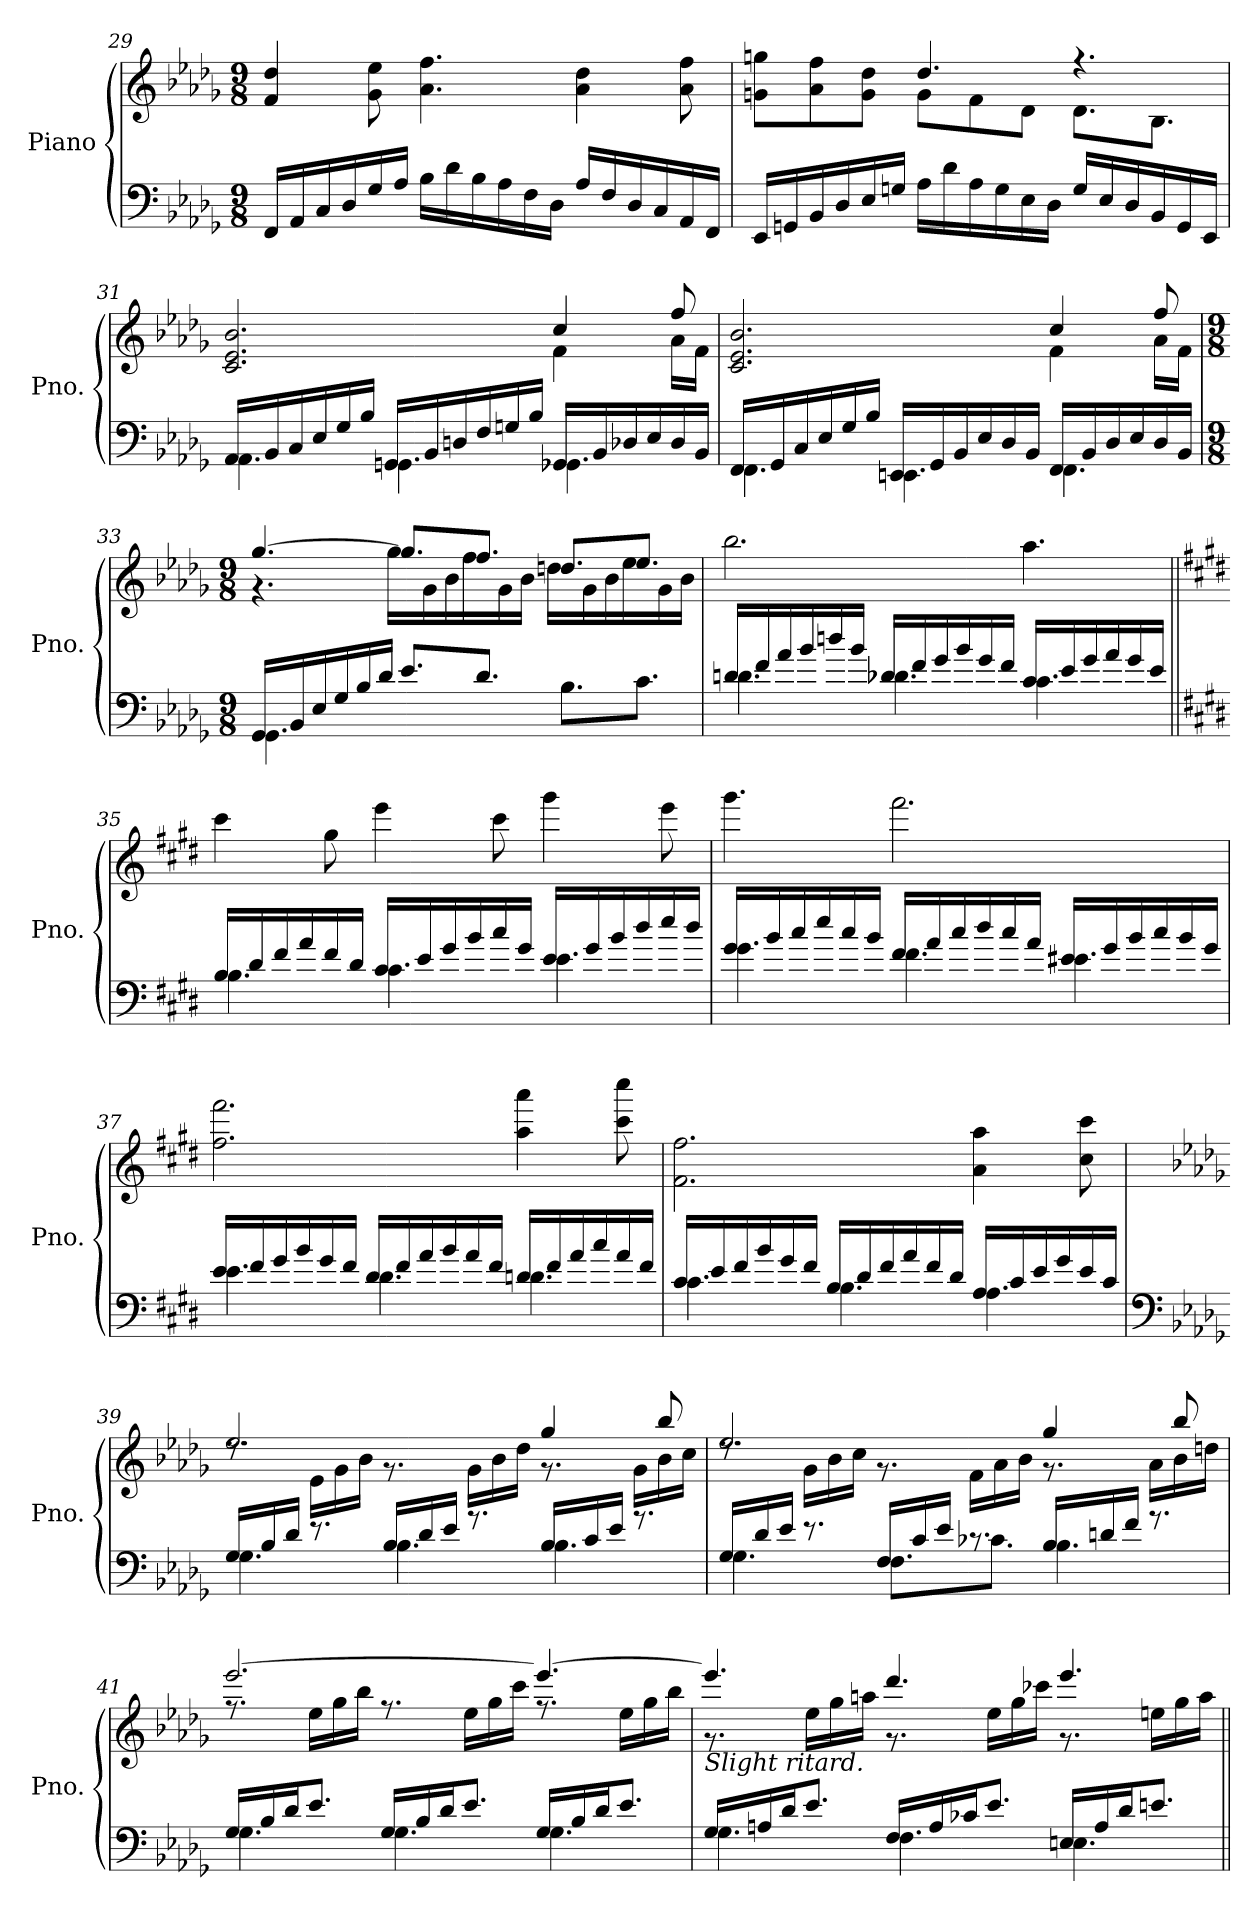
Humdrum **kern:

**kern	**kern
*part1	*part1
*staff2	*staff1
*I"Piano	*
*I'Pno.	*
!!LO:LB:g=z
*clefF4	*clefG2
*k[b-e-a-d-g-]	*k[b-e-a-d-g-]
*M9/8	*M9/8
=29	=29
16FF/LL	4f/ 4dd-/
16AA-/	.
16C/	.
16D-/	.
16G-/	8g-\ 8ee-\
16A-/JJ	.
16B-\LL	4.a-\ 4.ff\
16d-\	.
16B-\	.
16A-\	.
16F\	.
16D-\JJ	.
16A-/LL	4a-\ 4dd-\
16F/	.
16D-/	.
16C/	.
16AA-/	8a-\ 8ff\
16FF/JJ	.
=30	=30
*	*^
16EE-/LL	8gn\ 8ggn\L	4.ryy
16GGn/	.	.
16BB-/	8a-\ 8ff\	.
16D-/	.	.
16E-/	8g\ 8dd-\J	.
16Gn/JJ	.	.
16A-\LL	4.dd-/	8g\L
16d-\	.	.
16A-\	.	8f\
16G\	.	.
16E-\	.	8d-\J
16D-\JJ	.	.
16G/LL	4.r	8.d-\L
16E-/	.	.
16D-/	.	.
16BB-/	.	8.B-\J
16GG/	.	.
16EE-/JJ	.	.
=31	=31	=31
*^	*	*
16AA-/LL	4.AA-\	2.c/ 2.e-/ 2.b-/	2.ryy
16BB-/	.	.	.
16C/	.	.	.
16E-/	.	.	.
16G-/	.	.	.
16B-/JJ	.	.	.
16GGn/LL	4.GG\	.	.
16BB-/	.	.	.
16Dn/	.	.	.
16F/	.	.	.
16Gn/	.	.	.
16B-/JJ	.	.	.
16GG-X/LL	4.GG-\	4cc/	4f\
16BB-/	.	.	.
16D-X/	.	.	.
16E-/	.	.	.
16D-/	.	8ff/	16a-\LL
16BB-/JJ	.	.	16f\JJ
!!LO:LB:g=z	!!
=32	=32	=32	=32
16FF/LL	4.FF\	2.c/ 2.e-/ 2.b-/	2.ryy
16GG-/	.	.	.
16C/	.	.	.
16E-/	.	.	.
16G-/	.	.	.
16B-/JJ	.	.	.
16EEn/LL	4.EE\	.	.
16GG-/	.	.	.
16BB-/	.	.	.
16E-/	.	.	.
16D-/	.	.	.
16BB-/JJ	.	.	.
16FF/LL	4.FF\	4cc/	4f\
16BB-/	.	.	.
16D-/	.	.	.
16E-/	.	.	.
16D-/	.	8ff/	16a-\LL
16BB-/JJ	.	.	16f\JJ
=33	=33	=33	=33
*M9/8	*	*M9/8	*
16GG-/LL	4.GG-\	[4.gg-/	4.r
16BB-/	.	.	.
16E-/	.	.	.
16G-/	.	.	.
16B-/	.	.	.
16d-/JJ	.	.	.
8.e-/L	2.ryy	8.gg-/L]	16gg-\LL
.	.	.	16g-\
.	.	.	16b-\
8.d-/J	.	8.ff/J	16ff\
.	.	.	16g-\
.	.	.	16b-\JJ
8.B-\L	.	8.ddn/L	16dd\LL
.	.	.	16g-\
.	.	.	16b-\
8.c\J	.	8.ee-/J	16ee-\
.	.	.	16g-\
.	.	.	16b-\JJ
*	*	*v	*v
=34	=34	=34
16dn/LL	4.d\	2.bb-\
16f/	.	.
16a-/	.	.
16b-/	.	.
16ddn/	.	.
16b-/JJ	.	.
16d-X/LL	4.d-\	.
16f/	.	.
16g-/	.	.
16b-/	.	.
16g-/	.	.
16f/JJ	.	.
16c/LL	4.c\	4.aa-\
16e-/	.	.
16g-/	.	.
16a-/	.	.
16g-/	.	.
16e-/JJ	.	.
!!LO:LB:g=z
=35||	=35||	=35||
*k[f#c#g#d#]	*	*k[f#c#g#d#]
16B/LL	4.B\	4ccc#\
16d#/	.	.
16f#/	.	.
16a/	.	.
16f#/	.	8gg#\
16d#/JJ	.	.
16c#/LL	4.c#\	4eee\
16e/	.	.
16g#/	.	.
16b/	.	.
16cc#/	.	8ccc#\
16g#/JJ	.	.
16e/LL	4.e\	4ggg#\
16g#/	.	.
16b/	.	.
16dd#/	.	.
16ee/	.	8eee\
16dd#/JJ	.	.
=36	=36	=36
16g#/LL	4.g#\	4.ggg#\
16b/	.	.
16cc#/	.	.
16ee/	.	.
16cc#/	.	.
16b/JJ	.	.
16f#/LL	4.f#\	2.fff#\
16a/	.	.
16cc#/	.	.
16dd#/	.	.
16cc#/	.	.
16a/JJ	.	.
16e#X/LL	4.e#\	.
16g#/	.	.
16b/	.	.
16cc#/	.	.
16b/	.	.
16g#/JJ	.	.
=37	=37	=37
16e/LL	4.e\	2.ff#\ 2.fff#\
16f#/	.	.
16g#/	.	.
16b/	.	.
16g#/	.	.
16f#/JJ	.	.
16d#/LL	4.d#\	.
16f#/	.	.
16a/	.	.
16b/	.	.
16a/	.	.
16f#/JJ	.	.
16dn/LL	4.d\	4aa\ 4aaa\
16f#/	.	.
16a/	.	.
16cc#/	.	.
16a/	.	8ccc#\ 8cccc#\
16f#/JJ	.	.
!!LO:LB:g=z
=38	=38	=38
16c#/LL	4.c#\	2.f#\ 2.ff#\
16e/	.	.
16f#/	.	.
16b/	.	.
16g#/	.	.
16f#/JJ	.	.
16B/LL	4.B\	.
16d#/	.	.
16f#/	.	.
16a/	.	.
16f#/	.	.
16d#/JJ	.	.
16A/LL	4.A\	4a\ 4aa\
16c#/	.	.
16e/	.	.
16g#/	.	.
16e/	.	8cc#\ 8ccc#\
16c#/JJ	.	.
=39	=39	=39
*clefF4	*	*
*k[b-e-a-d-g-]	*	*k[b-e-a-d-g-]
*	*	*^
16G-/LL	4.G-\	2.ee-/	8.rdd
16B-/	.	.	.
16d-/JJ	.	.	.
8.r	.	.	16e-\LL
.	.	.	16g-\
.	.	.	16b-\JJ
16B-/LL	4.B-\	.	8.r
16d-/	.	.	.
16e-/JJ	.	.	.
8.r	.	.	16g-\LL
.	.	.	16b-\
.	.	.	16dd-\JJ
16B-/LL	4.B-\	4gg-/	8.r
16c/	.	.	.
16e-/JJ	.	.	.
8.r	.	.	16g-\LL
.	.	8bb-/	16b-\
.	.	.	16cc\JJ
=40	=40	=40	=40
16G-/LL	4.G-\	2.ee-/	8.rdd
16d-/	.	.	.
16e-/JJ	.	.	.
8.r	.	.	16g-\LL
.	.	.	16b-\
.	.	.	16cc\JJ
16F/LL	8.F\L	.	8.r
16c/	.	.	.
16e-/JJ	.	.	.
8.rc	8.c-X\J	.	16f\LL
.	.	.	16a-\
.	.	.	16b-\JJ
16B-/LL	4.B-\	4gg-/	8.r
16dn/	.	.	.
16f/JJ	.	.	.
8.r	.	.	16a-\LL
.	.	8bb-/	16b-\
.	.	.	16ddn\JJ
!!LO:LB:g=z	!!
=41	=41	=41	=41
16G-/LL	4.G-\	[2.eee-/	8.rff
16B-/	.	.	.
16d-/J	.	.	.
8.e-/J	.	.	16ee-\LL
.	.	.	16gg-\
.	.	.	16bb-\JJ
16G-/LL	4.G-\	.	8.rff
16B-/	.	.	.
16d-/J	.	.	.
8.e-/J	.	.	16ee-\LL
.	.	.	16gg-\
.	.	.	16ccc\JJ
16G-/LL	4.G-\	4.eee-/_	8.rff
16B-/	.	.	.
16d-/J	.	.	.
8.e-/J	.	.	16ee-\LL
.	.	.	16gg-\
.	.	.	16bb-\JJ
=42	=42	=42	=42
!LO:TX:a:i:t=Slight ritard.	!	!	!
16G-/LL	4.G-\	4.eee-/]	8.r
16An/	.	.	.
16d-/J	.	.	.
8.e-/J	.	.	16ee-\LL
.	.	.	16gg-\
.	.	.	16aan\JJ
16F/LL	4.F\	4.ddd-/	8.r
16A/	.	.	.
16c-X/J	.	.	.
8.e-/J	.	.	16ee-\LL
.	.	.	16gg-\
.	.	.	16ccc-X\JJ
16En/LL	4.E\	4.eee-/	8.r
16A/	.	.	.
16d-/J	.	.	.
8.en/J	.	.	16een\LL
.	.	.	16gg-\
.	.	.	16aa\JJ
*v	*v	*	*
*	*v	*v
=||	=||
*-	*-
